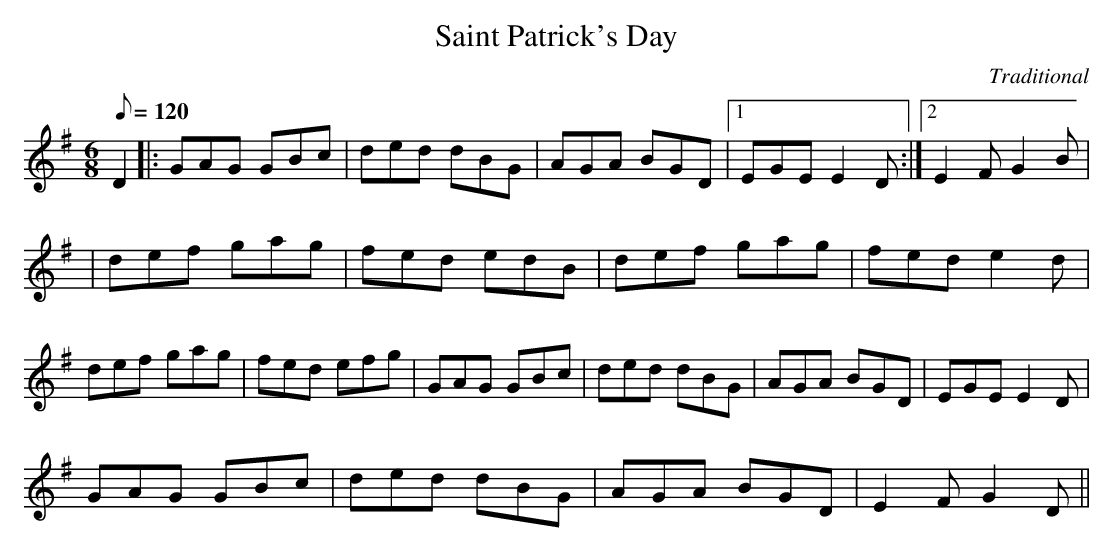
X:1
T:Saint Patrick's Day
M:6/8
L:1/8
Q:120
C:Traditional
K:G
D2 |:GAG GBc |ded dBG |AGA BGD |1 EGE E2 D :|2E2 F G2 B |
|def gag |fed edB | def gag |fed e2 d |
def gag |fed efg | GAG GBc |ded dBG |AGA BGD |EGE E2 D |
GAG GBc |ded dBG |AGA BGD |E2 F G2 D ||
